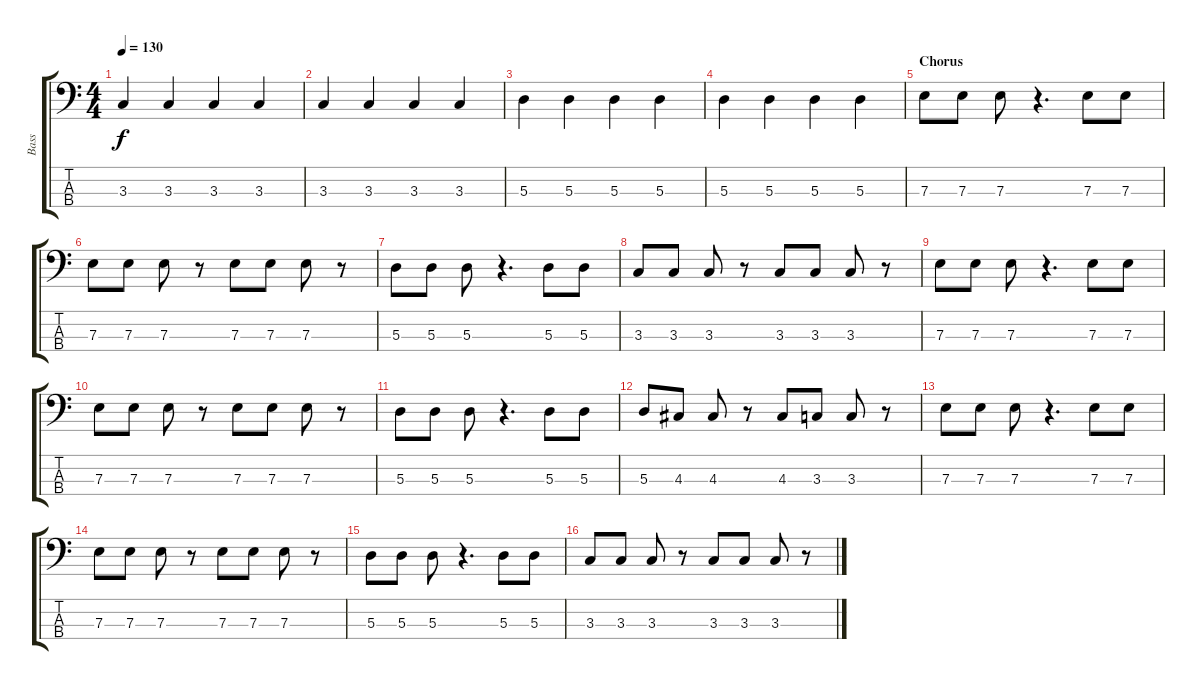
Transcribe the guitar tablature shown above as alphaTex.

\track ("Bass" "Bass") {instrument electricbasspick}
\staff {score tabs}
\tuning (G2 D2 A1 E1) {hide}
\ts (4 4)
\tempo 130
\clef f4
\ks c
3.3.4{dy f} 3.3.4 3.3.4 3.3.4 |
3.3.4 3.3.4 3.3.4 3.3.4 |
5.3.4 5.3.4 5.3.4 5.3.4 |
5.3.4 5.3.4 5.3.4 5.3.4 |
\section ("" "Chorus")
7.3.8 7.3.8 7.3.8 r.4{d} 7.3.8 7.3.8 |
7.3.8 7.3.8 7.3.8 r.8 7.3.8 7.3.8 7.3.8 r.8 |
5.3.8 5.3.8 5.3.8 r.4{d} 5.3.8 5.3.8 |
3.3.8 3.3.8 3.3.8 r.8 3.3.8 3.3.8 3.3.8 r.8 |
7.3.8 7.3.8 7.3.8 r.4{d} 7.3.8 7.3.8 |
7.3.8 7.3.8 7.3.8 r.8 7.3.8 7.3.8 7.3.8 r.8 |
5.3.8 5.3.8 5.3.8 r.4{d} 5.3.8 5.3.8 |
5.3.8 4.3.8 4.3.8 r.8 4.3.8 3.3.8 3.3.8 r.8 |
7.3.8 7.3.8 7.3.8 r.4{d} 7.3.8 7.3.8 |
7.3.8 7.3.8 7.3.8 r.8 7.3.8 7.3.8 7.3.8 r.8 |
5.3.8 5.3.8 5.3.8 r.4{d} 5.3.8 5.3.8 |
3.3.8 3.3.8 3.3.8 r.8 3.3.8 3.3.8 3.3.8 r.8
